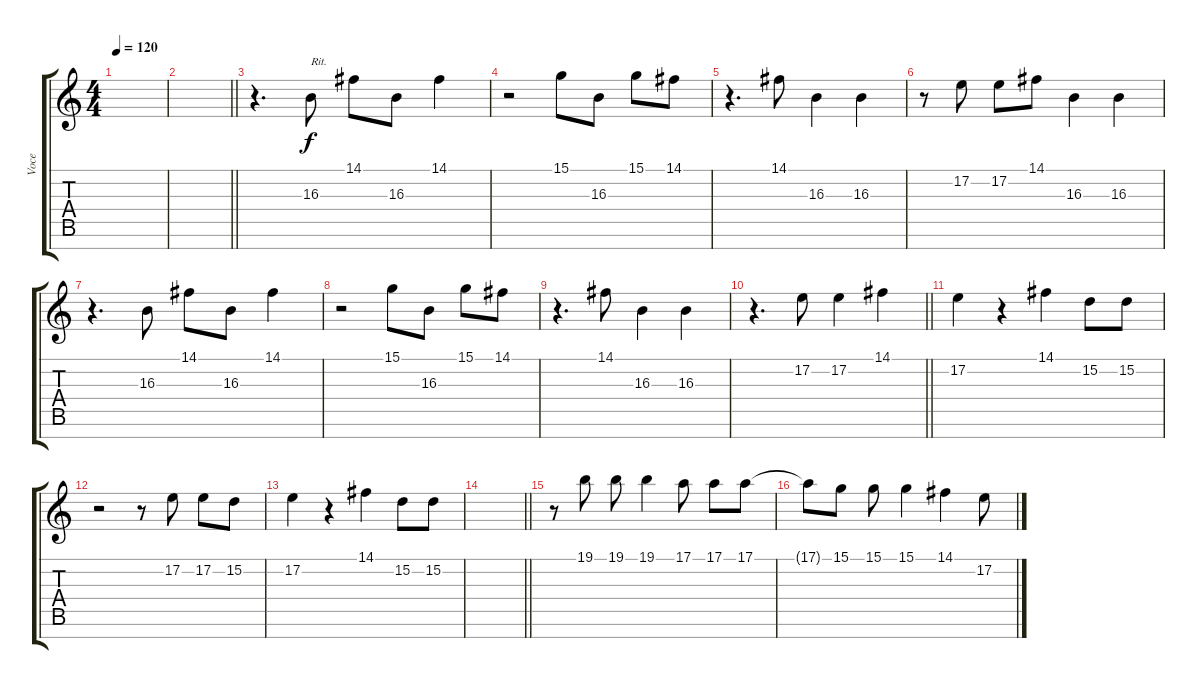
\track ("Voce" "Voce") {instrument lead1square}
\staff {score tabs}
\tuning (E4 B3 G3 D3 A2 E2 B1) {hide}
\ts (4 4)
\tempo 120
\clef g2
\ks c
|
\barLineRight lightlight
|
r.4{d} 16.3.8{txt "Rit."} 14.1.8 16.3.8 14.1.4 |
r.2 15.1.8 16.3.8 15.1.8 14.1.8 |
r.4{d} 14.1.8 16.3.4 16.3.4 |
r.8 17.2.8 17.2.8 14.1.8 16.3.4 16.3.4 |
r.4{d} 16.3.8 14.1.8 16.3.8 14.1.4 |
r.2 15.1.8 16.3.8 15.1.8 14.1.8 |
r.4{d} 14.1.8 16.3.4 16.3.4 |
\barLineRight lightlight
r.4{d} 17.2.8 17.2.4 14.1.4 |
17.2.4 r.4 14.1.4 15.2.8 15.2.8 |
r.2 r.8 17.2.8 17.2.8 15.2.8 |
17.2.4 r.4 14.1.4 15.2.8 15.2.8 |
\barLineRight lightlight
|
r.8 19.1.8 19.1.8 19.1.4 17.1.8 17.1.8 17.1.8 |
17.1{t}.8 15.1.8 15.1.8 15.1.4 14.1.4 17.2.8
